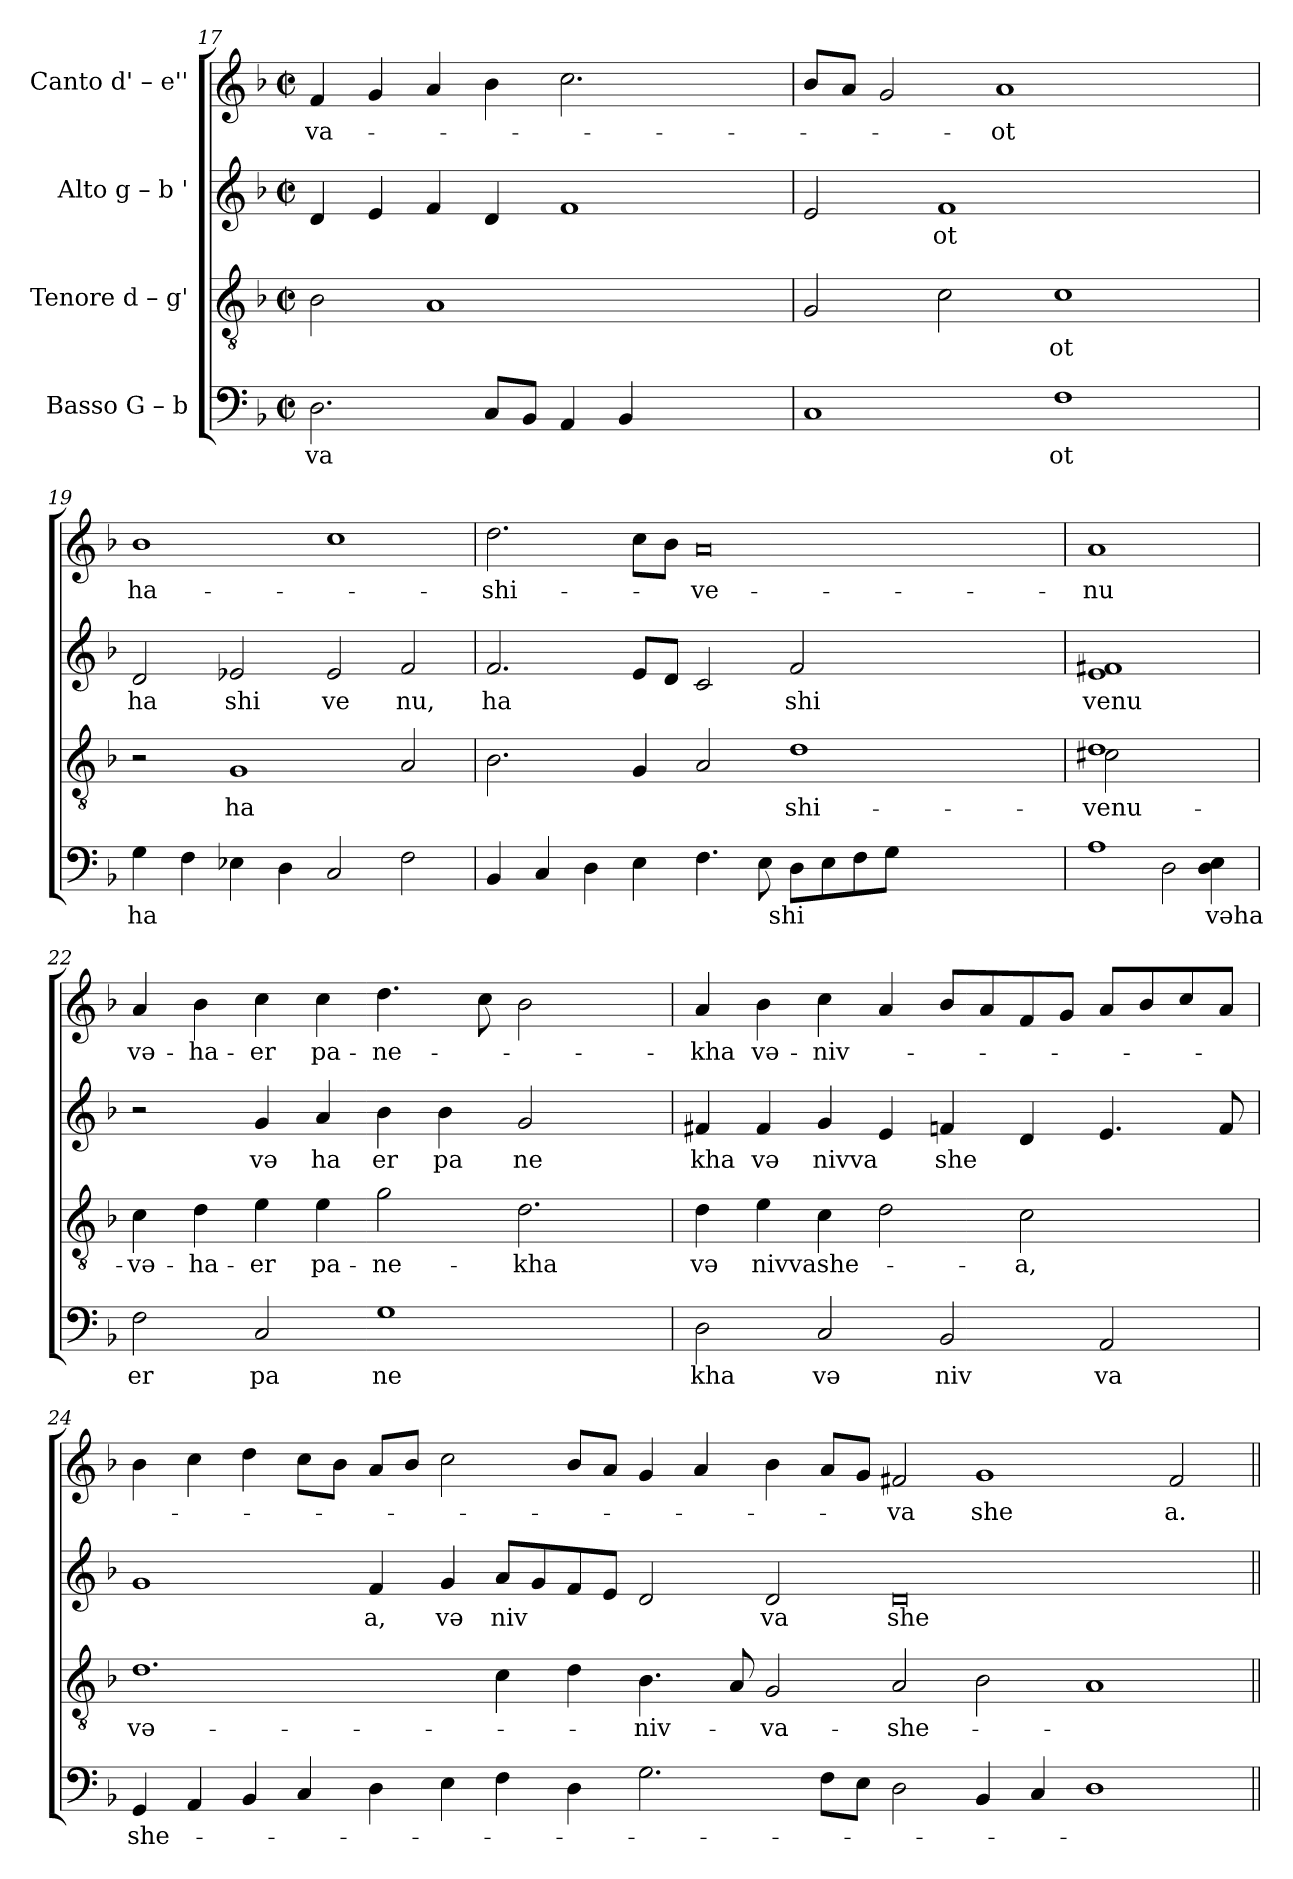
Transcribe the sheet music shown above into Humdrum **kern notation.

**kern	**text	**kern	**text	**kern	**text	**kern	**text
*part4	*part4	*part3	*part3	*part2	*part2	*part1	*part1
*staff4	*staff4	*staff3	*staff3	*staff2	*staff2	*staff1	*staff1
*I"Basso G – b	*	*I"Tenore d – g'	*	*I"Alto g – b '	*	*I"Canto d' – e''	*
*clefF4	*	*clefGv2	*	*clefG2	*	*clefG2	*
*k[b-]	*	*k[b-]	*	*k[b-]	*	*k[b-]	*
*F:	*	*F:	*	*F:	*	*F:	*
*M2/2	*	*M2/2	*	*M2/2	*	*M2/2	*
*met(c|)	*	*met(c|)	*	*met(c|)	*	*met(c|)	*
=17	=17	=17	=17	=17	=17	=17	=17
!	!LO:LY:b	!	!	!	!	!	!LO:LY:b
2.D\	va	2B-\	.	4d/	.	4f/	-va-
.	.	.	.	4e/	.	4g/	.
.	.	1A	.	4f/	.	4a/	.
8C/L	.	.	.	4d/	.	4b-\	.
8BB-/J	.	.	.	.	.	.	.
4AA/	.	.	.	1f	.	2.cc\	.
4BB-/	.	.	.	.	.	.	.
2ryy	.	2ryy	.	.	.	.	.
.	.	.	.	.	.	4ryy	.
=18	=18	=18	=18	=18	=18	=18	=18
1C	.	2G/	.	2e/	.	8b-/L	.
.	.	.	.	.	.	8a/J	.
.	.	.	.	.	.	2g/	.
!	!	!	!	!	!LO:LY:b	!	!
.	.	2c\	.	1f	ot	.	.
!	!	!	!	!	!	!	!LO:LY:b
.	.	.	.	.	.	1a	-ot
!	!LO:LY:b	!	!LO:LY:b	!	!	!	!
1F	ot	1c	ot	.	.	.	.
.	.	.	.	2ryy	.	.	.
.	.	.	.	.	.	4ryy	.
=19	=19	=19	=19	=19	=19	=19	=19
!	!LO:LY:b	!	!	!	!LO:LY:b	!	!LO:LY:b
4G\	ha	2r	.	2d/	ha	1b-	ha-
4F\	.	.	.	.	.	.	.
!	!	!	!LO:LY:b	!	!LO:LY:b	!	!
4E-X\	.	1G	ha	2e-X/	shi	.	.
4D\	.	.	.	.	.	.	.
!	!	!	!	!	!LO:LY:b	!	!
2C/	.	.	.	2e-/	ve	1cc	.
!	!	!	!	!	!LO:LY:b	!	!
2F\	.	2A/	.	2f/	nu,	.	.
!!LO:LB:g=z
=20	=20	=20	=20	=20	=20	=20	=20
!	!	!	!	!	!LO:LY:b	!	!LO:LY:b
4BB-/	.	2.B-\	.	2.f/	ha	2.dd\	-shi-
4C/	.	.	.	.	.	.	.
4D\	.	.	.	.	.	.	.
4E\	.	4G/	.	8e/L	.	8cc\L	.
.	.	.	.	8d/J	.	8b-\J	.
!	!	!	!	!	!	!	!LO:LY:b
4.F\	.	2A/	.	2c/	.	0a	-ve-
8E\	.	.	.	.	.	.	.
!	!LO:LY:b	!	!LO:LY:b	!	!LO:LY:b	!	!
8D\L	shi	1d	shi-	2f/	shi	.	.
8E\	.	.	.	.	.	.	.
8F\	.	.	.	.	.	.	.
8G\J	.	.	.	.	.	.	.
1ryy	.	.	.	1ryy	.	.	.
.	.	2ryy	.	.	.	.	.
=21	=21	=21	=21	=21	=21	=21	=21
*^	*	*^	*	*	*	*	*
*	*^	*	*	*	*	*	*	*	*
!	!	!	!	!	!	!LO:LY:b	!	!LO:LY:b	!	!LO:LY:b
1A	2ryy	2.ryy	.	1d	2c#X\	-venu-	1e 1f#X	venu	1a	-nu
.	2D\	.	.	.	2ryy	.	.	.	.	.
!	!	!	!LO:LY:b	!	!	!	!	!	!	!
.	.	4D\ 4E\	vəha	.	.	.	.	.	.	.
*	*	*	*	*v	*v	*	*	*	*	*
=22	=22	=22	=22	=22	=22	=22	=22	=22	=22
!	!	!	!LO:LY:b	!	!LO:LY:b	!	!	!	!LO:LY:b
*v	*v	*v	*	*	*	*	*	*	*
2F\	er	4c\	-və-	2r	.	4a/	və-
!	!	!	!LO:LY:b	!	!	!	!LO:LY:b
.	.	4d\	-ha-	.	.	4b-\	-ha-
!	!LO:LY:b	!	!LO:LY:b	!	!LO:LY:b	!	!LO:LY:b
2C/	pa	4e\	-er	4g/	və	4cc\	-er
!	!	!	!LO:LY:b	!	!LO:LY:b	!	!LO:LY:b
.	.	4e\	pa-	4a/	ha	4cc\	pa-
!	!LO:LY:b	!	!LO:LY:b	!	!LO:LY:b	!	!LO:LY:b
1G	ne	2g\	-ne-	4b-\	er	4.dd\	-ne-
!	!	!	!	!	!LO:LY:b	!	!
.	.	.	.	4b-\	pa	.	.
.	.	.	.	.	.	8cc\	.
!	!	!	!LO:LY:b	!	!LO:LY:b	!	!
.	.	2.d\	-kha	2g/	ne	2b-\	.
4ryy	.	.	.	4ryy	.	4ryy	.
=23	=23	=23	=23	=23	=23	=23	=23
!	!LO:LY:b	!	!LO:LY:b	!	!LO:LY:b	!	!LO:LY:b
2D\	kha	4d\	və	4f#X/	kha	4a/	-kha
!	!	!	!LO:LY:b	!	!LO:LY:b	!	!LO:LY:b
.	.	4e\	nivvashe-	4f#/	və	4b-\	və-
!	!LO:LY:b	!	!	!	!LO:LY:b	!	!LO:LY:b
2C/	və	4c\	.	4g/	nivva	4cc\	-niv-
.	.	2d\	.	4e/	.	4a/	.
!	!LO:LY:b	!	!	!	!LO:LY:b	!	!
2BB-/	niv	.	.	4fn/	she	8b-/L	.
.	.	.	.	.	.	8a/	.
!	!	!	!LO:LY:b	!	!	!	!
.	.	2c\	-a,	4d/	.	8f/	.
.	.	.	.	.	.	8g/J	.
!	!LO:LY:b	!	!	!	!	!	!
2AA/	va	.	.	4.e/	.	8a/L	.
.	.	.	.	.	.	8b-/	.
.	.	4ryy	.	.	.	8cc/	.
.	.	.	.	8f/	.	8a/J	.
!!LO:PB:g=z
=24	=24	=24	=24	=24	=24	=24	=24
!	!LO:LY:b	!	!LO:LY:b	!	!	!	!
4GG/	she-	1.d	və-	1g	.	4b-\	.
4AA/	.	.	.	.	.	4cc\	.
4BB-/	.	.	.	.	.	4dd\	.
4C/	.	.	.	.	.	8cc\L	.
.	.	.	.	.	.	8b-\J	.
!	!	!	!	!	!LO:LY:b	!	!
4D\	.	.	.	4f/	a,	8a/L	.
.	.	.	.	.	.	8b-/J	.
!	!	!	!	!	!LO:LY:b	!	!
4E\	.	.	.	4g/	və	2cc\	.
!	!	!	!	!	!LO:LY:b	!	!
4F\	.	4c\	.	8a/L	niv	.	.
.	.	.	.	8g/	.	.	.
4D\	.	4d\	.	8f/	.	8b-/L	.
.	.	.	.	8e/J	.	8a/J	.
!	!	!	!LO:LY:b	!	!	!	!
2.G\	.	4.B-\	-niv-	2d/	.	4g/	.
.	.	.	.	.	.	4a/	.
.	.	8A/	.	.	.	.	.
!	!	!	!LO:LY:b	!	!LO:LY:b	!	!
.	.	2G/	-va-	2d/	va	4b-\	.
8F\L	.	.	.	.	.	8a/L	.
8E\J	.	.	.	.	.	8g/J	.
!	!	!	!LO:LY:b	!	!LO:LY:b	!	!LO:LY:b
2D\	.	2A/	-she-	0d	she	2f#X/	-va
!	!	!	!	!	!	!	!LO:LY:b
4BB-/	.	2B-\	.	.	.	1g	she
4C/	.	.	.	.	.	.	.
1D	.	1A	.	.	.	.	.
!	!	!	!	!	!	!	!LO:LY:b
.	.	.	.	.	.	2f#/	a.
=||	=||	=||	=||	=||	=||	=||	=||
*-	*-	*-	*-	*-	*-	*-	*-
